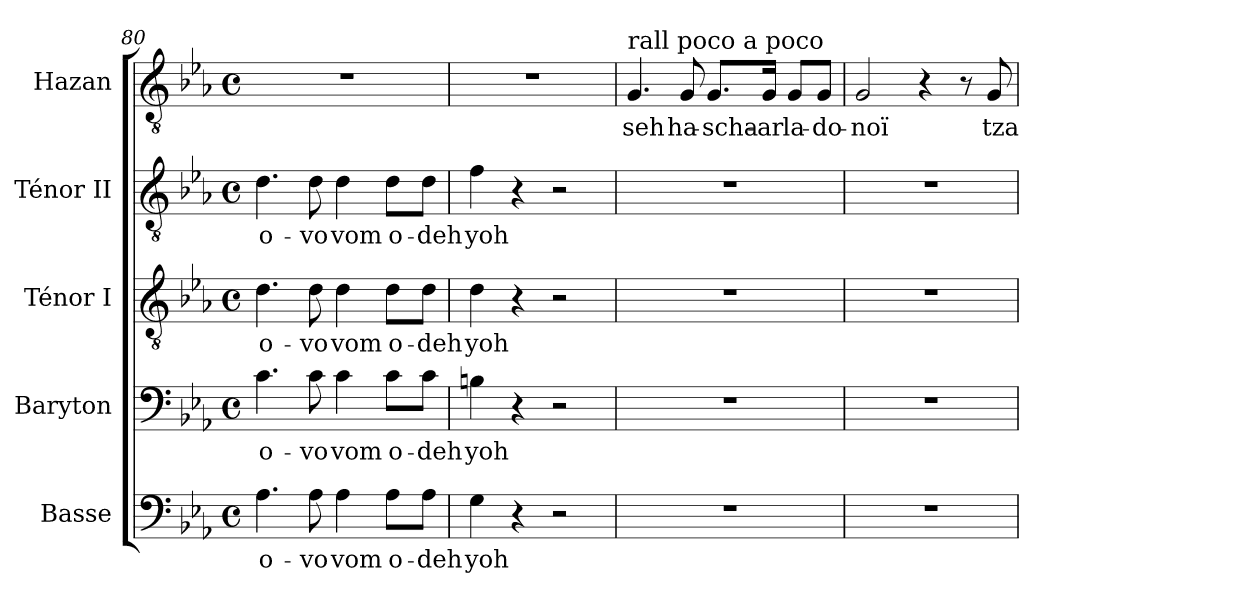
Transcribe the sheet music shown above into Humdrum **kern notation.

**kern	**text	**kern	**text	**kern	**text	**kern	**text	**kern	**text
*part5	*part5	*part4	*part4	*part3	*part3	*part2	*part2	*part1	*part1
*staff5	*staff5	*staff4	*staff4	*staff3	*staff3	*staff2	*staff2	*staff1	*staff1
*I"Basse	*	*I"Baryton	*	*I"Ténor I	*	*I"Ténor II	*	*I"Hazan	*
*I'B.	*	*I'Bar.	*	*I'T. I	*	*I'T. II	*	*I'H.	*
*clefF4	*	*clefF4	*	*clefGv2	*	*clefGv2	*	*clefGv2	*
*	*	*	*	*ITrd7c12	*	*ITrd7c12	*	*ITrd7c12	*
*k[b-e-a-]	*	*k[b-e-a-]	*	*k[b-e-a-]	*	*k[b-e-a-]	*	*k[b-e-a-]	*
*E-:	*	*E-:	*	*E-:	*	*E-:	*	*E-:	*
*M4/4	*	*M4/4	*	*M4/4	*	*M4/4	*	*M4/4	*
*met(c)	*	*met(c)	*	*met(c)	*	*met(c)	*	*met(c)	*
=80	=80	=80	=80	=80	=80	=80	=80	=80	=80
!	!LO:LY:b:color=#000000	!	!	!	!	!	!	!	!
!	!	!	!LO:LY:b:color=#000000	!	!	!	!	!	!
!	!	!	!	!	!LO:LY:b:color=#000000	!	!	!	!
!	!	!	!	!	!	!	!LO:LY:b:color=#000000	!	!
4.A-i\	o-	4.ci\	o-	4.Di\	o-	4.Di\	o-	1r	.
!	!LO:LY:b:color=#000000	!	!	!	!	!	!	!	!
!	!	!	!LO:LY:b:color=#000000	!	!	!	!	!	!
!	!	!	!	!	!LO:LY:b:color=#000000	!	!	!	!
!	!	!	!	!	!	!	!LO:LY:b:color=#000000	!	!
8A-i\	-vo	8ci\	-vo	8Di\	-vo	8Di\	-vo	.	.
!	!LO:LY:b:color=#000000	!	!	!	!	!	!	!	!
!	!	!	!LO:LY:b:color=#000000	!	!	!	!	!	!
!	!	!	!	!	!LO:LY:b:color=#000000	!	!	!	!
!	!	!	!	!	!	!	!LO:LY:b:color=#000000	!	!
4A-i\	vom	4ci\	vom	4Di\	vom	4Di\	vom	.	.
!	!LO:LY:b:color=#000000	!	!	!	!	!	!	!	!
!	!	!	!LO:LY:b:color=#000000	!	!	!	!	!	!
!	!	!	!	!	!LO:LY:b:color=#000000	!	!	!	!
!	!	!	!	!	!	!	!LO:LY:b:color=#000000	!	!
8A-i\L	o-	8ci\L	o-	8Di\L	o-	8Di\L	o-	.	.
!	!LO:LY:b:color=#000000	!	!	!	!	!	!	!	!
!	!	!	!LO:LY:b:color=#000000	!	!	!	!	!	!
!	!	!	!	!	!LO:LY:b:color=#000000	!	!	!	!
!	!	!	!	!	!	!	!LO:LY:b:color=#000000	!	!
8A-i\J	-deh	8ci\J	-deh	8Di\J	-deh	8Di\J	-deh	.	.
=81	=81	=81	=81	=81	=81	=81	=81	=81	=81
!	!LO:LY:b:color=#000000	!	!	!	!	!	!	!	!
!	!	!	!LO:LY:b:color=#000000	!	!	!	!	!	!
!	!	!	!	!	!LO:LY:b:color=#000000	!	!	!	!
!	!	!	!	!	!	!	!LO:LY:b:color=#000000	!	!
4Gi\	yoh	4Bni\	yoh	4Di\	yoh	4Fi\	yoh	1r	.
4r	.	4r	.	4r	.	4r	.	.	.
2r	.	2r	.	2r	.	2r	.	.	.
!!LO:PB:g=z
=82	=82	=82	=82	=82	=82	=82	=82	=82	=82
!	!	!	!	!	!	!	!	!LO:TX:a:t=rall poco a poco	!
!	!	!	!	!	!	!	!	!	!LO:LY:b:color=#000000
1r	.	1r	.	1r	.	1r	.	4.GGi/	seh
!	!	!	!	!	!	!	!	!	!LO:LY:b:color=#000000
.	.	.	.	.	.	.	.	8GGi/	ha-
!	!	!	!	!	!	!	!	!	!LO:LY:b:color=#000000
.	.	.	.	.	.	.	.	8.GGi/L	-scha-
!	!	!	!	!	!	!	!	!	!LO:LY:b:color=#000000
.	.	.	.	.	.	.	.	16GGi/Jk	-ar
!	!	!	!	!	!	!	!	!	!LO:LY:b:color=#000000
.	.	.	.	.	.	.	.	8GGi/L	la-
!	!	!	!	!	!	!	!	!	!LO:LY:b:color=#000000
.	.	.	.	.	.	.	.	8GGi/J	-do-
=83	=83	=83	=83	=83	=83	=83	=83	=83	=83
!	!	!	!	!	!	!	!	!	!LO:LY:b:color=#000000
1r	.	1r	.	1r	.	1r	.	2GGi/	-noï
.	.	.	.	.	.	.	.	4r	.
.	.	.	.	.	.	.	.	8r	.
!	!	!	!	!	!	!	!	!	!LO:LY:b:color=#000000
.	.	.	.	.	.	.	.	8GGi/	tza-
=	=	=	=	=	=	=	=	=	=
*-	*-	*-	*-	*-	*-	*-	*-	*-	*-
